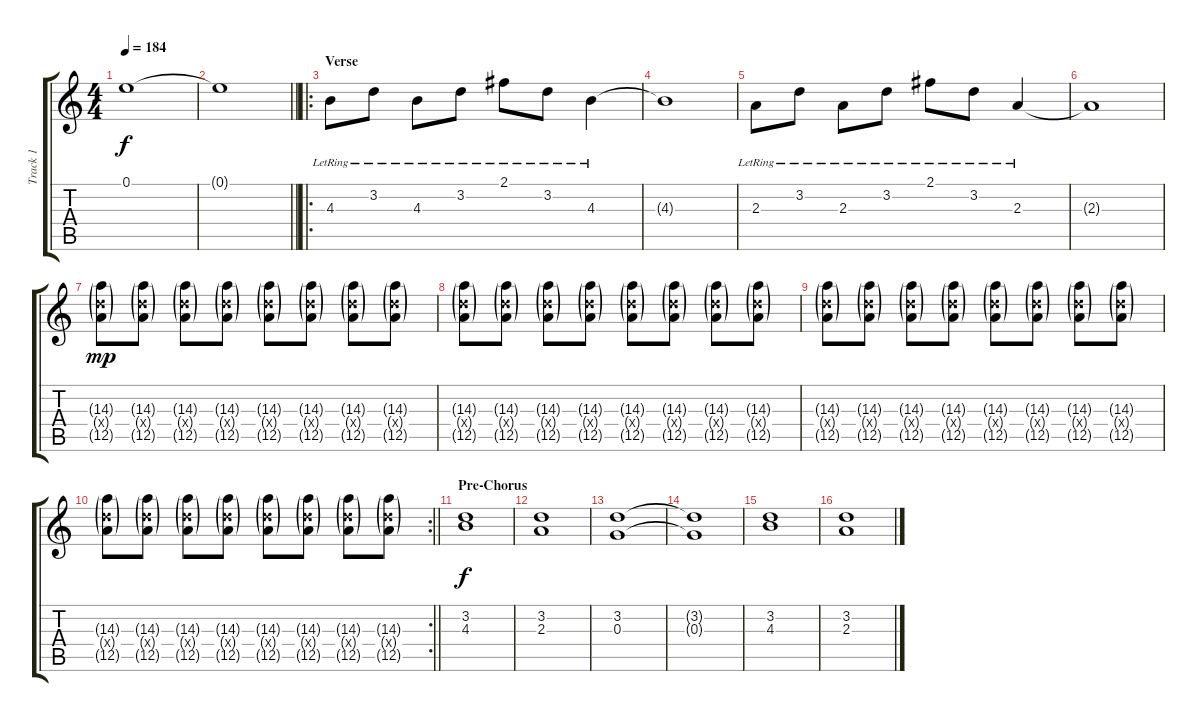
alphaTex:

\track ("Track 1" "Track 1") {instrument electricguitarclean}
\staff {score tabs}
\tuning (E4 B3 G3 D3 A2 D2) {hide}
\ts (4 4)
\tempo 184
\clef g2
\ks c
0.1.1{dy f} |
\barLineRight lightlight
0.1{t}.1 |
\ro
\section ("" "Verse")
4.3{lr}.8 3.2{lr}.8 4.3{lr}.8 3.2{lr}.8 2.1{lr}.8 3.2{lr}.8 4.3{lr}.4 |
4.3{t}.1 |
2.3{lr}.8 3.2{lr}.8 2.3{lr}.8 3.2{lr}.8 2.1{lr}.8 3.2{lr}.8 2.3{lr}.4 |
2.3{t}.1 |
(14.3{g} 12.4{g x} 12.5{g}).8{dy mp} (14.3{g} 12.4{g x} 12.5{g}).8 (14.3{g} 12.4{g x} 12.5{g}).8 (14.3{g} 12.4{g x} 12.5{g}).8 (14.3{g} 12.4{g x} 12.5{g}).8 (14.3{g} 12.4{g x} 12.5{g}).8 (14.3{g} 12.4{g x} 12.5{g}).8 (14.3{g} 12.4{g x} 12.5{g}).8 |
(14.3{g} 12.4{g x} 12.5{g}).8 (14.3{g} 12.4{g x} 12.5{g}).8 (14.3{g} 12.4{g x} 12.5{g}).8 (14.3{g} 12.4{g x} 12.5{g}).8 (14.3{g} 12.4{g x} 12.5{g}).8 (14.3{g} 12.4{g x} 12.5{g}).8 (14.3{g} 12.4{g x} 12.5{g}).8 (14.3{g} 12.4{g x} 12.5{g}).8 |
(14.3{g} 12.4{g x} 12.5{g}).8 (14.3{g} 12.4{g x} 12.5{g}).8 (14.3{g} 12.4{g x} 12.5{g}).8 (14.3{g} 12.4{g x} 12.5{g}).8 (14.3{g} 12.4{g x} 12.5{g}).8 (14.3{g} 12.4{g x} 12.5{g}).8 (14.3{g} 12.4{g x} 12.5{g}).8 (14.3{g} 12.4{g x} 12.5{g}).8 |
\rc 2
\barLineRight lightlight
(14.3{g} 12.4{g x} 12.5{g}).8 (14.3{g} 12.4{g x} 12.5{g}).8 (14.3{g} 12.4{g x} 12.5{g}).8 (14.3{g} 12.4{g x} 12.5{g}).8 (14.3{g} 12.4{g x} 12.5{g}).8 (14.3{g} 12.4{g x} 12.5{g}).8 (14.3{g} 12.4{g x} 12.5{g}).8 (14.3{g} 12.4{g x} 12.5{g}).8 |
\section ("" "Pre-Chorus")
(3.2 4.3).1{dy f instrument electricguitarclean} |
(3.2 2.3).1 |
(3.2 0.3).1 |
(3.2{t} 0.3{t}).1 |
(3.2 4.3).1 |
(3.2 2.3).1
